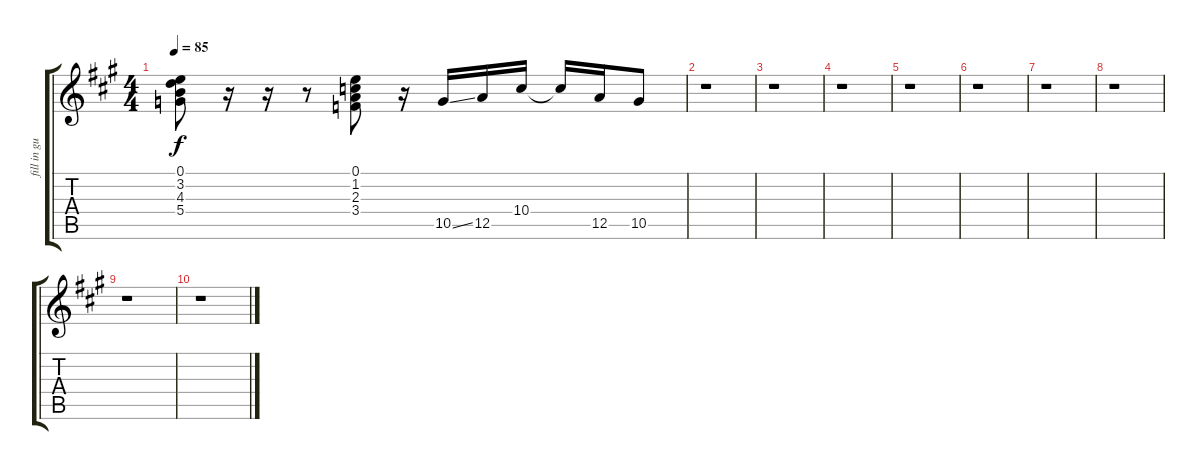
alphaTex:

\track ("fill in guitar" "fill in gu") {instrument acousticguitarnylon}
\staff {score tabs}
\tuning (E4 B3 G3 D3 A2 E2) {hide}
\ts (4 4)
\tempo 85
\clef g2
\ks a
(0.1 3.2 4.3 5.4).8{dy f} r.16 r.16 r.8 (0.1 1.2 2.3 3.4).8 r.16 10.5{ss}.16 12.5.16 10.4.16 10.4{t}.16 12.5.16 10.5.8 |
r.1 |
r.1 |
r.1 |
r.1 |
r.1 |
r.1 |
r.1 |
r.1 |
r.1
